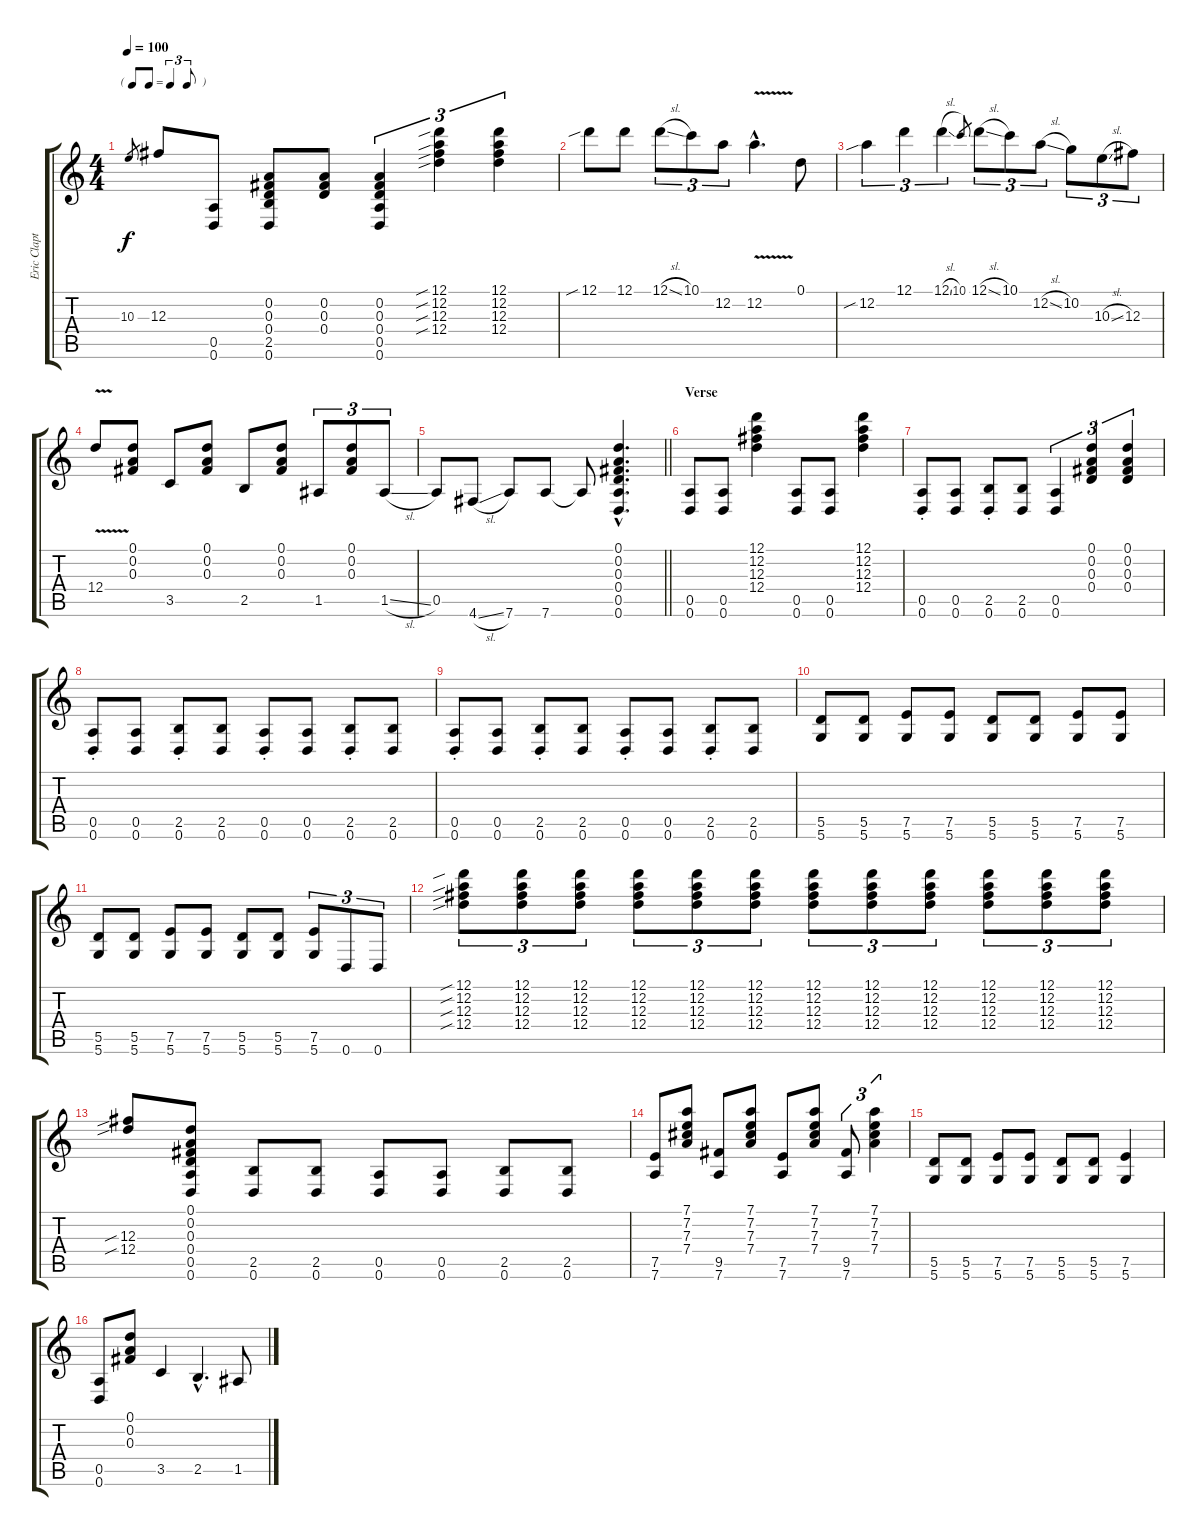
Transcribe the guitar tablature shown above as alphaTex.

\track ("Eric Clapton Guitar I" "Eric Clapt") {instrument distortionguitar}
\staff {score tabs}
\tuning (D4 A3 Gb3 D3 A2 D2) {hide}
\ts (4 4)
\tf triplet8th
\tempo 100
\clef g2
\ks c
10.3.8{gr dy f} 12.3.8 (0.5 0.6).8 (0.2 0.3 0.4 2.5 0.6).8 (0.2 0.3 0.4).8 (0.2 0.3 0.4 0.5 0.6).4{tu (3 2)} (12.1{sib} 12.2{sib} 12.3{sib} 12.4{sib}).4{tu (3 2)} (12.1 12.2 12.3 12.4).4{tu (3 2)} |
12.1{sib}.8 12.1.8 12.1{sl}.8{tu (3 2)} 10.1.8{tu (3 2)} 12.2.8{tu (3 2)} 12.2{v hac}.4{d} 0.1.8 |
12.2{sib}.4{tu (3 2)} 12.1.4{tu (3 2)} 12.1{sl}.4{tu (3 2)} 10.1.8{gr} 12.1{sl}.8{tu (3 2)} 10.1.8{tu (3 2)} 12.2{sl}.8{tu (3 2)} 10.2.8{tu (3 2)} 10.3{sl}.8{tu (3 2)} 12.3.8{tu (3 2)} |
12.4{v}.8 (0.1 0.2 0.3).8 3.5.8 (0.1 0.2 0.3).8 2.5.8 (0.1 0.2 0.3).8 1.5.8{tu (3 2)} (0.1 0.2 0.3).8{tu (3 2)} 1.5{sl}.8{tu (3 2)} |
\barLineRight lightlight
0.5.8 4.6{sl}.8 7.6.8 7.6.8 7.6{t}.8 (0.1{hac} 0.2{hac} 0.3{hac} 0.4{hac} 0.5{hac} 0.6{hac}).4{d} |
\section ("" "Verse")
(0.5 0.6).8 (0.5 0.6).8 (12.1 12.2 12.3 12.4).4 (0.5 0.6).8 (0.5 0.6).8 (12.1 12.2 12.3 12.4).4 |
(0.5{st} 0.6{st}).8 (0.5 0.6).8 (2.5{st} 0.6{st}).8 (2.5 0.6).8 (0.5 0.6).4{tu (3 2)} (0.1 0.2 0.3 0.4).4{tu (3 2)} (0.1 0.2 0.3 0.4).4{tu (3 2)} |
(0.5{st} 0.6{st}).8 (0.5 0.6).8 (2.5{st} 0.6{st}).8 (2.5 0.6).8 (0.5{st} 0.6{st}).8 (0.5 0.6).8 (2.5{st} 0.6{st}).8 (2.5 0.6).8 |
(0.5{st} 0.6{st}).8 (0.5 0.6).8 (2.5{st} 0.6{st}).8 (2.5 0.6).8 (0.5{st} 0.6{st}).8 (0.5 0.6).8 (2.5{st} 0.6{st}).8 (2.5 0.6).8 |
(5.5 5.6).8 (5.5 5.6).8 (7.5 5.6).8 (7.5 5.6).8 (5.5 5.6).8 (5.5 5.6).8 (7.5 5.6).8 (7.5 5.6).8 |
(5.5 5.6).8 (5.5 5.6).8 (7.5 5.6).8 (7.5 5.6).8 (5.5 5.6).8 (5.5 5.6).8 (7.5 5.6).8{tu (3 2)} 0.6.8{tu (3 2)} 0.6.8{tu (3 2)} |
(12.1{sib} 12.2{sib} 12.3{sib} 12.4{sib}).8{tu (3 2)} (12.1 12.2 12.3 12.4).8{tu (3 2)} (12.1 12.2 12.3 12.4).8{tu (3 2)} (12.1 12.2 12.3 12.4).8{tu (3 2)} (12.1 12.2 12.3 12.4).8{tu (3 2)} (12.1 12.2 12.3 12.4).8{tu (3 2)} (12.1 12.2 12.3 12.4).8{tu (3 2)} (12.1 12.2 12.3 12.4).8{tu (3 2)} (12.1 12.2 12.3 12.4).8{tu (3 2)} (12.1 12.2 12.3 12.4).8{tu (3 2)} (12.1 12.2 12.3 12.4).8{tu (3 2)} (12.1 12.2 12.3 12.4).8{tu (3 2)} |
(12.3{sib} 12.4{sib}).8 (0.1 0.2 0.3 0.4 0.5 0.6).8 (2.5 0.6).8 (2.5 0.6).8 (0.5 0.6).8 (0.5 0.6).8 (2.5 0.6).8 (2.5 0.6).8 |
(7.5 7.6).8 (7.1 7.2 7.3 7.4).8 (9.5 7.6).8 (7.1 7.2 7.3 7.4).8 (7.5 7.6).8 (7.1 7.2 7.3 7.4).8 (9.5 7.6).8{tu (3 2)} (7.1 7.2 7.3 7.4).4{tu (3 2)} |
(5.5 5.6).8 (5.5 5.6).8 (7.5 5.6).8 (7.5 5.6).8 (5.5 5.6).8 (5.5 5.6).8 (7.5 5.6).4 |
(0.5 0.6).8 (0.1 0.2 0.3).8 3.5.4 2.5{hac}.4{d} 1.5.8
